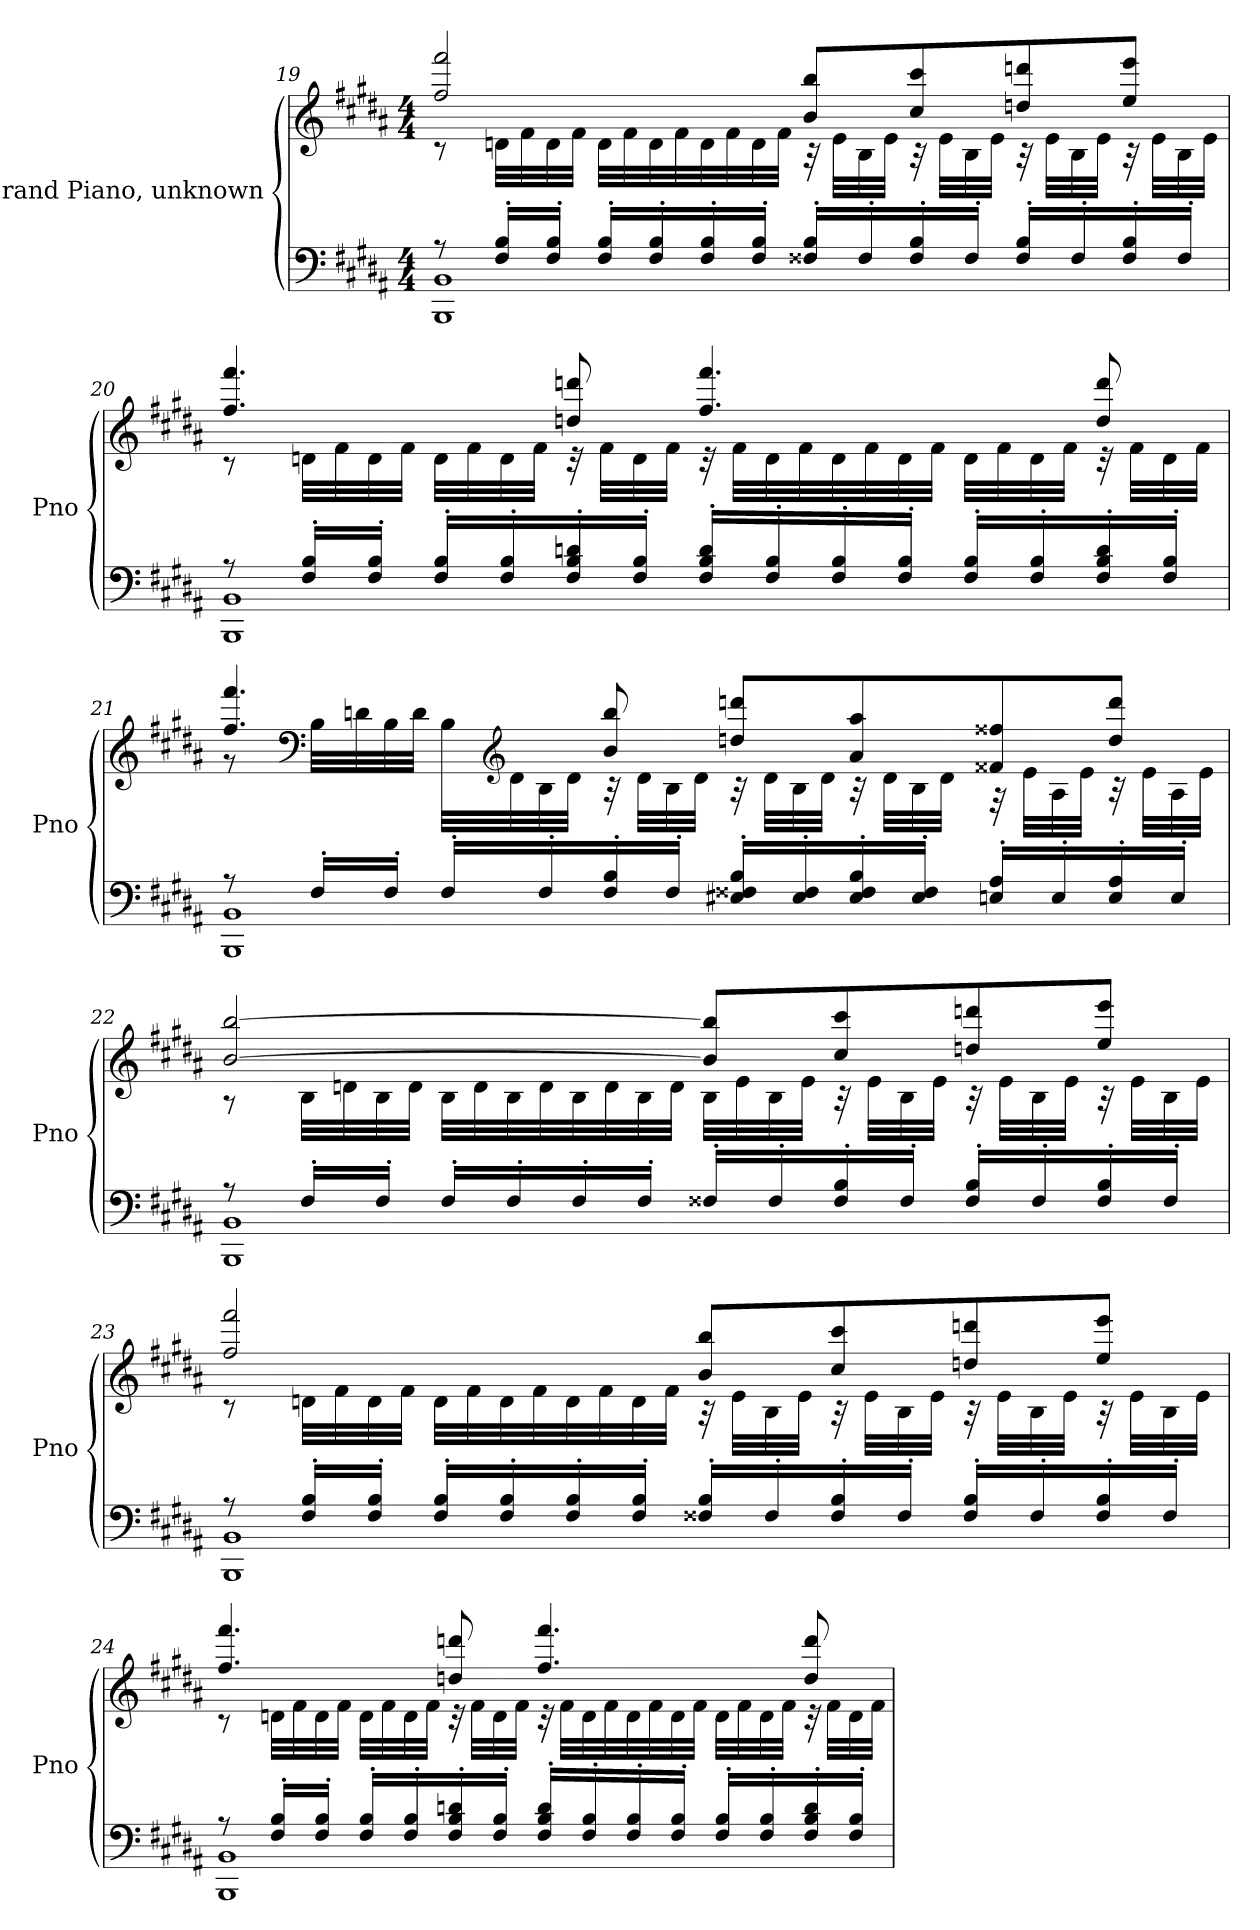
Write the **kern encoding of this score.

**kern	**kern
*part1	*part1
*staff2	*staff1
*I"Grand Piano, unknown	*
*I'Pno	*
!!LO:LB:g=z
*clefF4	*clefG2
*k[f#c#g#d#a#]	*k[f#c#g#d#a#]
*M4/4	*M4/4
=19	=19
*^	*^
8r	1BBB 1BB	2ff#/ 2fff#/	8r
16F#/' 16B/'LL	.	.	32dn\LLL
.	.	.	32f#\
16F#/' 16B/'JJ	.	.	32d\
.	.	.	32f#\JJJ
16F#/' 16B/'LL	.	.	32d\LLL
.	.	.	32f#\
16F#/' 16B/'	.	.	32d\
.	.	.	32f#\
16F#/' 16B/'	.	.	32d\
.	.	.	32f#\
16F#/' 16B/'JJ	.	.	32d\
.	.	.	32f#\JJJ
16F##X/' 16B/'LL	.	8b/ 8bb/L	32r
.	.	.	32e\LLL
16F##'/	.	.	32B\
.	.	.	32e\JJJ
16F##/' 16B/'	.	8cc#/ 8ccc#/	32r
.	.	.	32e\LLL
16F##'/JJ	.	.	32B\
.	.	.	32e\JJJ
16F##/' 16B/'LL	.	8ddn/ 8dddn/	32r
.	.	.	32e\LLL
16F##'/	.	.	32B\
.	.	.	32e\JJJ
16F##/' 16B/'	.	8ee/ 8eee/J	32r
.	.	.	32e\LLL
16F##'/JJ	.	.	32B\
.	.	.	32e\JJJ
!!LO:LB:g=z	!!
=20	=20	=20	=20
8r	1BBB 1BB	4.ff#/ 4.fff#/	8r
16F#/' 16B/'LL	.	.	32dn\LLL
.	.	.	32f#\
16F#/' 16B/'JJ	.	.	32d\
.	.	.	32f#\JJJ
16F#/' 16B/'LL	.	.	32d\LLL
.	.	.	32f#\
16F#/' 16B/'	.	.	32d\
.	.	.	32f#\JJJ
16F#/' 16B/' 16dn/'	.	8ddn/ 8dddn/	32r
.	.	.	32f#\LLL
16F#/' 16B/'JJ	.	.	32d\
.	.	.	32f#\JJJ
16F#/' 16B/' 16d/'LL	.	4.ff#/ 4.fff#/	32r
.	.	.	32f#\LLL
16F#/' 16B/'	.	.	32d\
.	.	.	32f#\
16F#/' 16B/'	.	.	32d\
.	.	.	32f#\
16F#/' 16B/'JJ	.	.	32d\
.	.	.	32f#\JJJ
16F#/' 16B/'LL	.	.	32d\LLL
.	.	.	32f#\
16F#/' 16B/'	.	.	32d\
.	.	.	32f#\JJJ
16F#/' 16B/' 16d/'	.	8dd/ 8ddd/	32r
.	.	.	32f#\LLL
16F#/' 16B/'JJ	.	.	32d\
.	.	.	32f#\JJJ
!!LO:LB:g=z	!!
=21	=21	=21	=21
8r	1BBB 1BB	4.ff#/ 4.fff#/	8r
*	*	*clefF4	*
16F#'/LL	.	.	32B\LLL
.	.	.	32dn\
16F#'/JJ	.	.	32B\
.	.	.	32d\JJJ
16F#'/LL	.	.	32B\LLL
*	*	*clefG2	*
.	.	.	32d\
16F#'/	.	.	32B\
.	.	.	32d\JJJ
16F#/' 16B/'	.	8b/ 8bb/	32r
.	.	.	32d\LLL
16F#'/JJ	.	.	32B\
.	.	.	32d\JJJ
16E#X/' 16F##X/' 16B/'LL	.	8ddn/ 8dddn/L	32r
.	.	.	32d\LLL
16E#/' 16F##/'	.	.	32B\
.	.	.	32d\JJJ
16E#/' 16F##/' 16B/'	.	8a#/ 8aa#/	32r
.	.	.	32d\LLL
16E#/' 16F##/'JJ	.	.	32B\
.	.	.	32d\JJJ
16En/' 16A#/'LL	.	8f##X/ 8ff##X/	32r
.	.	.	32e\LLL
16E'/	.	.	32A#\
.	.	.	32e\JJJ
16E/' 16A#/'	.	8dd/ 8ddd/J	32r
.	.	.	32e\LLL
16E'/JJ	.	.	32A#\
.	.	.	32e\JJJ
!!LO:PB:g=z	!!
=22	=22	=22	=22
8r	1BBB 1BB	[2b/ [2bb/	8r
16F#'/LL	.	.	32B\LLL
.	.	.	32dn\
16F#'/JJ	.	.	32B\
.	.	.	32d\JJJ
16F#'/LL	.	.	32B\LLL
.	.	.	32d\
16F#'/	.	.	32B\
.	.	.	32d\
16F#'/	.	.	32B\
.	.	.	32d\
16F#'/JJ	.	.	32B\
.	.	.	32d\JJJ
16F##X'/LL	.	8b/] 8bb/]L	32B\LLL
.	.	.	32e\
16F##'/	.	.	32B\
.	.	.	32e\JJJ
16F##/' 16B/'	.	8cc#/ 8ccc#/	32r
.	.	.	32e\LLL
16F##'/JJ	.	.	32B\
.	.	.	32e\JJJ
16F##/' 16B/'LL	.	8ddn/ 8dddn/	32r
.	.	.	32e\LLL
16F##'/	.	.	32B\
.	.	.	32e\JJJ
16F##/' 16B/'	.	8ee/ 8eee/J	32r
.	.	.	32e\LLL
16F##'/JJ	.	.	32B\
.	.	.	32e\JJJ
!!LO:LB:g=z	!!
=23	=23	=23	=23
8r	1BBB 1BB	2ff#/ 2fff#/	8r
16F#/' 16B/'LL	.	.	32dn\LLL
.	.	.	32f#\
16F#/' 16B/'JJ	.	.	32d\
.	.	.	32f#\JJJ
16F#/' 16B/'LL	.	.	32d\LLL
.	.	.	32f#\
16F#/' 16B/'	.	.	32d\
.	.	.	32f#\
16F#/' 16B/'	.	.	32d\
.	.	.	32f#\
16F#/' 16B/'JJ	.	.	32d\
.	.	.	32f#\JJJ
16F##X/' 16B/'LL	.	8b/ 8bb/L	32r
.	.	.	32e\LLL
16F##'/	.	.	32B\
.	.	.	32e\JJJ
16F##/' 16B/'	.	8cc#/ 8ccc#/	32r
.	.	.	32e\LLL
16F##'/JJ	.	.	32B\
.	.	.	32e\JJJ
16F##/' 16B/'LL	.	8ddn/ 8dddn/	32r
.	.	.	32e\LLL
16F##'/	.	.	32B\
.	.	.	32e\JJJ
16F##/' 16B/'	.	8ee/ 8eee/J	32r
.	.	.	32e\LLL
16F##'/JJ	.	.	32B\
.	.	.	32e\JJJ
!!LO:LB:g=z	!!
=24	=24	=24	=24
8r	1BBB 1BB	4.ff#/ 4.fff#/	8r
16F#/' 16B/'LL	.	.	32dn\LLL
.	.	.	32f#\
16F#/' 16B/'JJ	.	.	32d\
.	.	.	32f#\JJJ
16F#/' 16B/'LL	.	.	32d\LLL
.	.	.	32f#\
16F#/' 16B/'	.	.	32d\
.	.	.	32f#\JJJ
16F#/' 16B/' 16dn/'	.	8ddn/ 8dddn/	32r
.	.	.	32f#\LLL
16F#/' 16B/'JJ	.	.	32d\
.	.	.	32f#\JJJ
16F#/' 16B/' 16d/'LL	.	4.ff#/ 4.fff#/	32r
.	.	.	32f#\LLL
16F#/' 16B/'	.	.	32d\
.	.	.	32f#\
16F#/' 16B/'	.	.	32d\
.	.	.	32f#\
16F#/' 16B/'JJ	.	.	32d\
.	.	.	32f#\JJJ
16F#/' 16B/'LL	.	.	32d\LLL
.	.	.	32f#\
16F#/' 16B/'	.	.	32d\
.	.	.	32f#\JJJ
16F#/' 16B/' 16d/'	.	8dd/ 8ddd/	32r
.	.	.	32f#\LLL
16F#/' 16B/'JJ	.	.	32d\
.	.	.	32f#\JJJ
*v	*v	*	*
*	*v	*v
=	=
*-	*-
